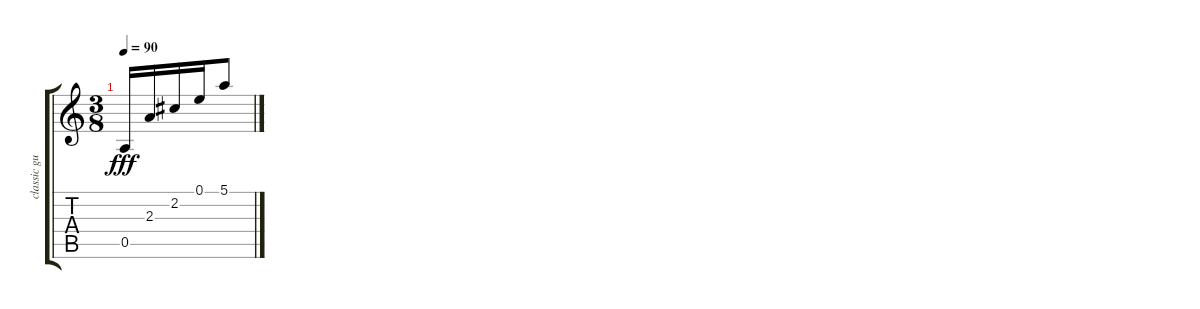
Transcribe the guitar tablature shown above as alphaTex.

\track ("classic guitar" "classic gu") {instrument acousticguitarnylon}
\staff {score tabs}
\tuning (E4 B3 G3 D3 A2 E2) {hide}
\ts (3 8)
\tempo 90
\clef g2
\ks c
0.5.16{dy fff} 2.3.16 2.2.16 0.1.16 5.1.8
